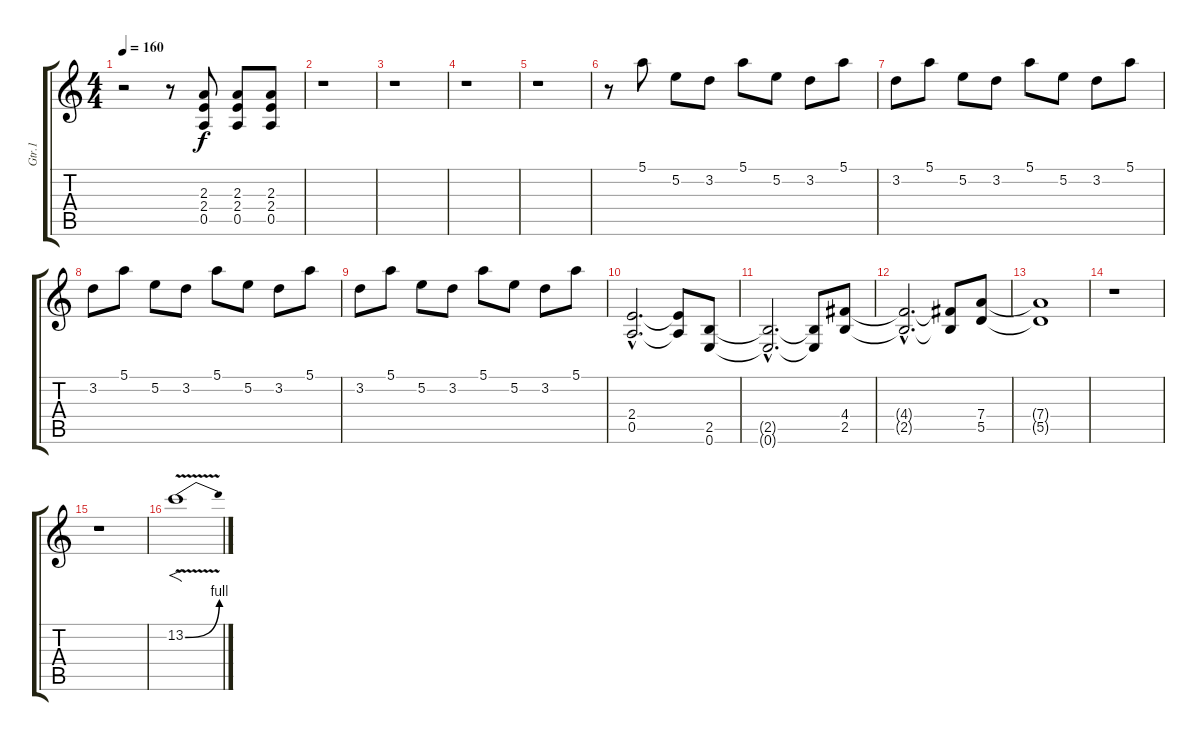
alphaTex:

\track ("Gtr.1" "Gtr.1") {instrument distortionguitar}
\staff {score tabs}
\tuning (E4 B3 G3 D3 A2 E2) {hide}
\ts (4 4)
\tempo 160
\clef g2
\ks c
r.2{dy f instrument distortionguitar} r.8 (2.3 2.4 0.5).8 (2.3 2.4 0.5).8 (2.3 2.4 0.5).8 |
r.1 |
r.1 |
r.1 |
r.1 |
r.8 5.1.8 5.2.8 3.2.8 5.1.8 5.2.8 3.2.8 5.1.8 |
3.2.8 5.1.8 5.2.8 3.2.8 5.1.8 5.2.8 3.2.8 5.1.8 |
3.2.8 5.1.8 5.2.8 3.2.8 5.1.8 5.2.8 3.2.8 5.1.8 |
3.2.8 5.1.8 5.2.8 3.2.8 5.1.8 5.2.8 3.2.8 5.1.8 |
(2.4{hac} 0.5{hac}).2{d} (2.4{t} 0.5{t}).8 (2.5 0.6).8 |
(2.5{hac t} 0.6{hac t}).2{d} (2.5{t} 0.6{t}).8 (4.4 2.5).8 |
(4.4{hac t} 2.5{hac t}).2{d} (4.4{t} 2.5{t}).8 (7.4 5.5).8 |
(7.4{t} 5.5{t}).1 |
r.1 |
r.1 |
13.2{be (bend 0 0 60 4) v}.1{f}
